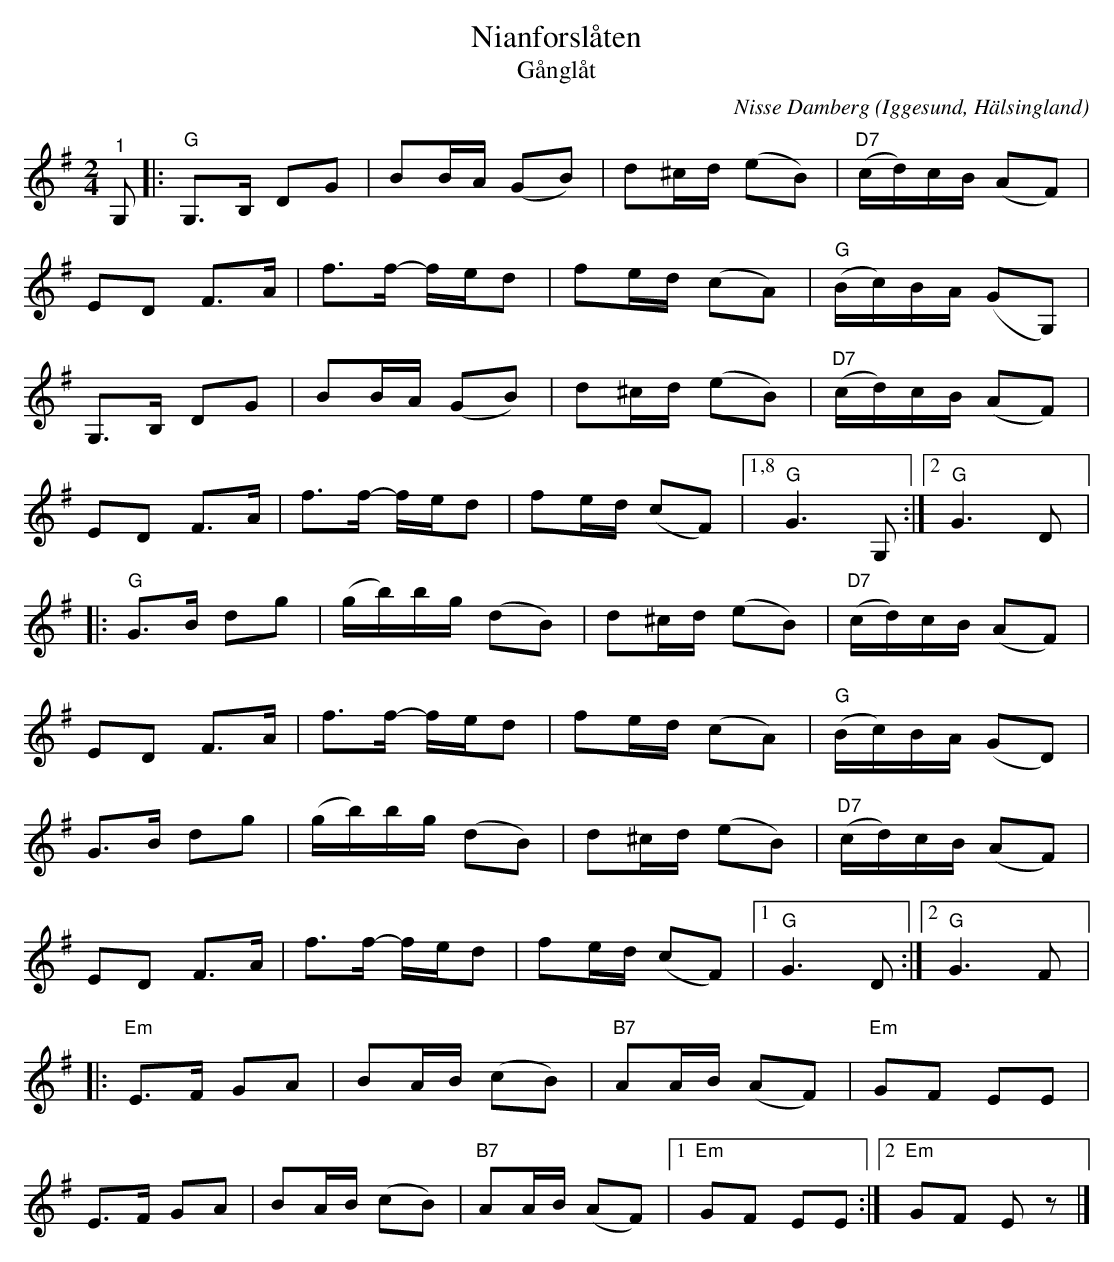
X:1
T:Nianforslåten
T:Gånglåt
C:Nisse Damberg
O:Iggesund, Hälsingland
L:1/8
M:2/4
K:G
V:1
"^1" G, |: "G" G,>B, DG | BB/A/ (GB) | d^c/d/ (eB) |"D7" (c/d/)c/B/ (AF) |
ED F>A | f>f- f/e/d | fe/d/ (cA) |"G" (B/c/)B/A/ (GG,) |
G,>B, DG | BB/A/ (GB) | d^c/d/ (eB) |"D7" (c/d/)c/B/ (AF) |
ED F>A | f>f- f/e/d | fe/d/ (cF) |1,8"G" G3 G, :|2 "G" G3 D |:
"G" G>B dg | (g/b/)b/g/ (dB) | d^c/d/ (eB) | "D7" (c/d/)c/B/ (AF) |
ED F>A | f>f- f/e/d | fe/d/ (cA) |"G" (B/c/)B/A/ (GD) |
G>B dg | (g/b/)b/g/ (dB) | d^c/d/ (eB) |"D7" (c/d/)c/B/ (AF) |
ED F>A | f>f- f/e/d | fe/d/ (cF) |1"G" G3 D :|2"G" G3 F |:
"Em" E>F GA | BA/B/ (cB) |"B7" AA/B/ (AF) |"Em" GF EE |
E>F GA | BA/B/ (cB) | "B7" AA/B/ (AF) |1"Em" GF EE :|2"Em" GF E z |]
